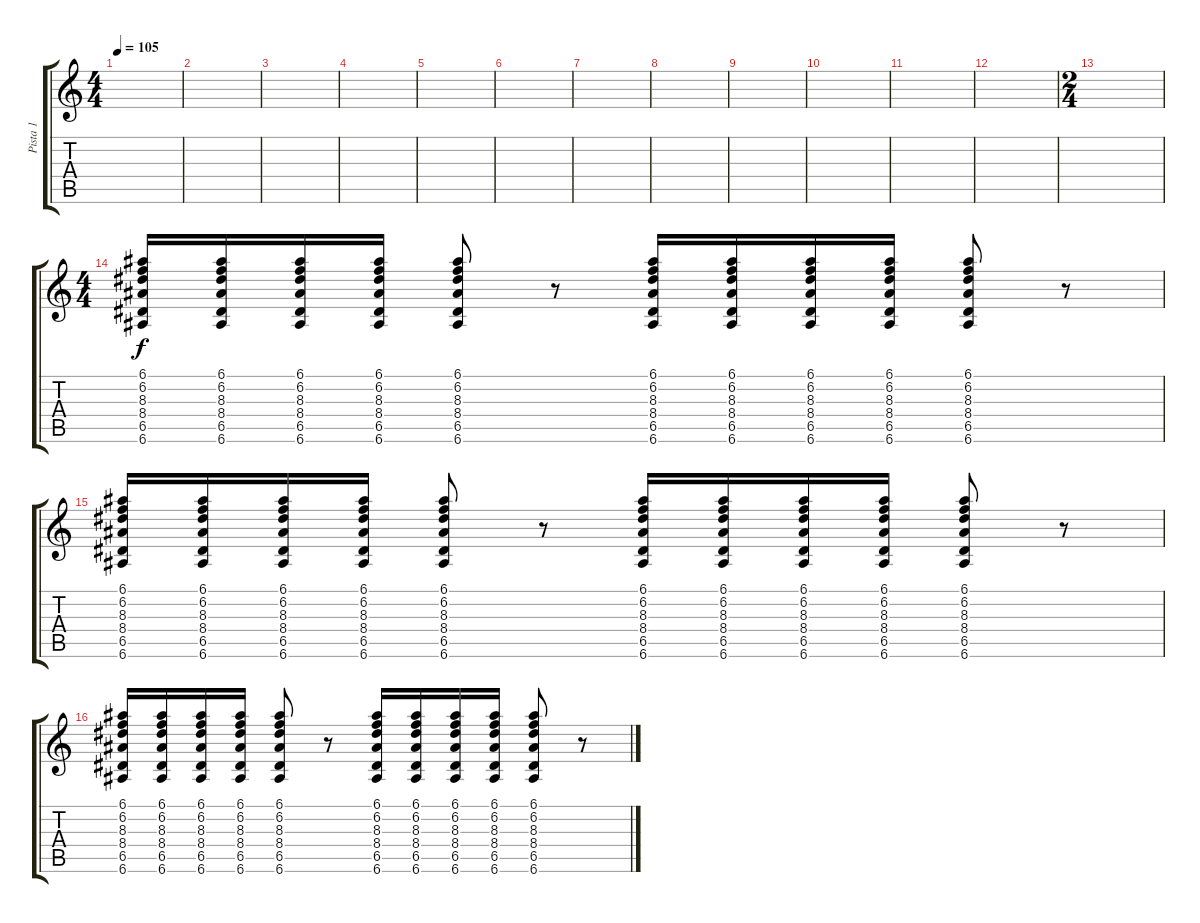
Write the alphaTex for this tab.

\track ("Pista 1" "Pista 1") {instrument electricguitarmuted}
\staff {score tabs}
\tuning (E4 B3 G3 D3 A2 E2) {hide}
\ts (4 4)
\tempo 105
\clef g2
\ks c
|
|
|
|
|
|
|
|
|
|
|
|
\ts (2 4)
|
\ts (4 4)
(6.1 6.2 8.3 8.4 6.5 6.6).16 (6.1 6.2 8.3 8.4 6.5 6.6).16 (6.1 6.2 8.3 8.4 6.5 6.6).16 (6.1 6.2 8.3 8.4 6.5 6.6).16 (6.1 6.2 8.3 8.4 6.5 6.6).8 r.8 (6.1 6.2 8.3 8.4 6.5 6.6).16 (6.1 6.2 8.3 8.4 6.5 6.6).16 (6.1 6.2 8.3 8.4 6.5 6.6).16 (6.1 6.2 8.3 8.4 6.5 6.6).16 (6.1 6.2 8.3 8.4 6.5 6.6).8 r.8 |
(6.1 6.2 8.3 8.4 6.5 6.6).16 (6.1 6.2 8.3 8.4 6.5 6.6).16 (6.1 6.2 8.3 8.4 6.5 6.6).16 (6.1 6.2 8.3 8.4 6.5 6.6).16 (6.1 6.2 8.3 8.4 6.5 6.6).8 r.8 (6.1 6.2 8.3 8.4 6.5 6.6).16 (6.1 6.2 8.3 8.4 6.5 6.6).16 (6.1 6.2 8.3 8.4 6.5 6.6).16 (6.1 6.2 8.3 8.4 6.5 6.6).16 (6.1 6.2 8.3 8.4 6.5 6.6).8 r.8 |
(6.1 6.2 8.3 8.4 6.5 6.6).16 (6.1 6.2 8.3 8.4 6.5 6.6).16 (6.1 6.2 8.3 8.4 6.5 6.6).16 (6.1 6.2 8.3 8.4 6.5 6.6).16 (6.1 6.2 8.3 8.4 6.5 6.6).8 r.8 (6.1 6.2 8.3 8.4 6.5 6.6).16 (6.1 6.2 8.3 8.4 6.5 6.6).16 (6.1 6.2 8.3 8.4 6.5 6.6).16 (6.1 6.2 8.3 8.4 6.5 6.6).16 (6.1 6.2 8.3 8.4 6.5 6.6).8 r.8
